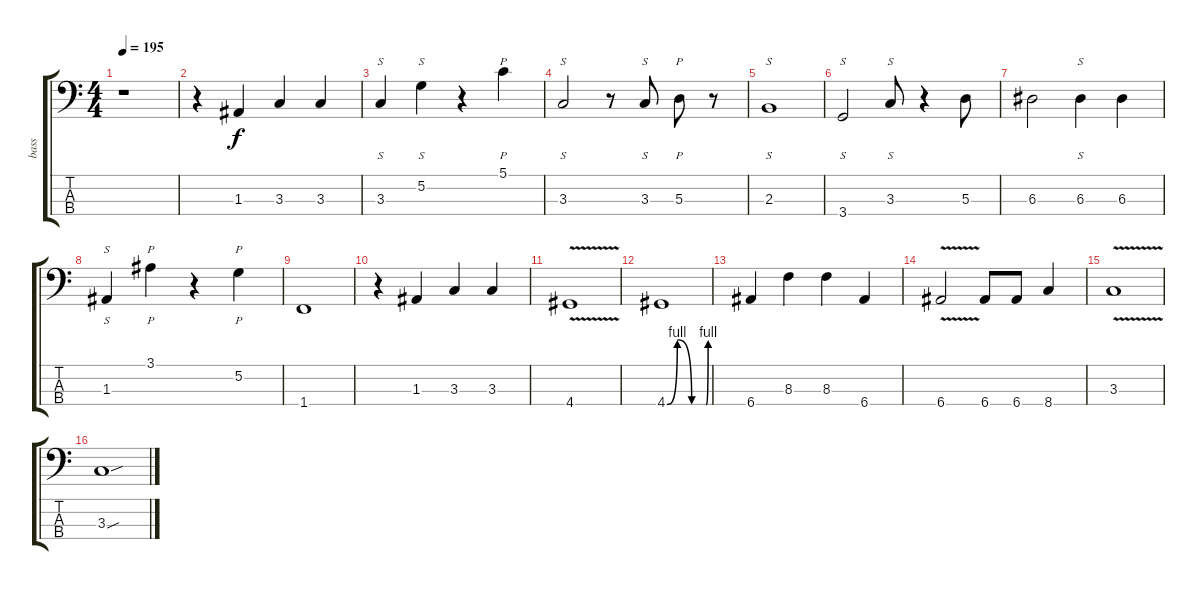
\track ("bass" "bass") {mute instrument slapbass2}
\staff {score tabs}
\tuning (G2 D2 A1 E1) {hide}
\ts (4 4)
\tempo 195
\clef f4
\ks c
r.1{dy f} |
r.4 1.3.4 3.3.4 3.3.4 |
3.3.4{s} 5.2.4{s} r.4 5.1.4{p} |
3.3.2{s} r.8 3.3.8{s} 5.3.8{p} r.8 |
2.3.1{s} |
3.4.2{s} 3.3.8{s} r.4 5.3.8 |
6.3.2 6.3.4{s} 6.3.4 |
1.3.4{s} 3.1.4{p} r.4 5.2.4{p} |
1.4.1 |
r.4 1.3.4 3.3.4 3.3.4 |
4.4{v}.1 |
4.4{be (custom 0 0 15 4 36 0 57 0 60 4)}.1 |
6.4.4 8.3.4 8.3.4 6.4.4 |
6.4{v}.2 6.4.8 6.4.8 8.4.4 |
3.3{v}.1 |
3.3{sou}.1
